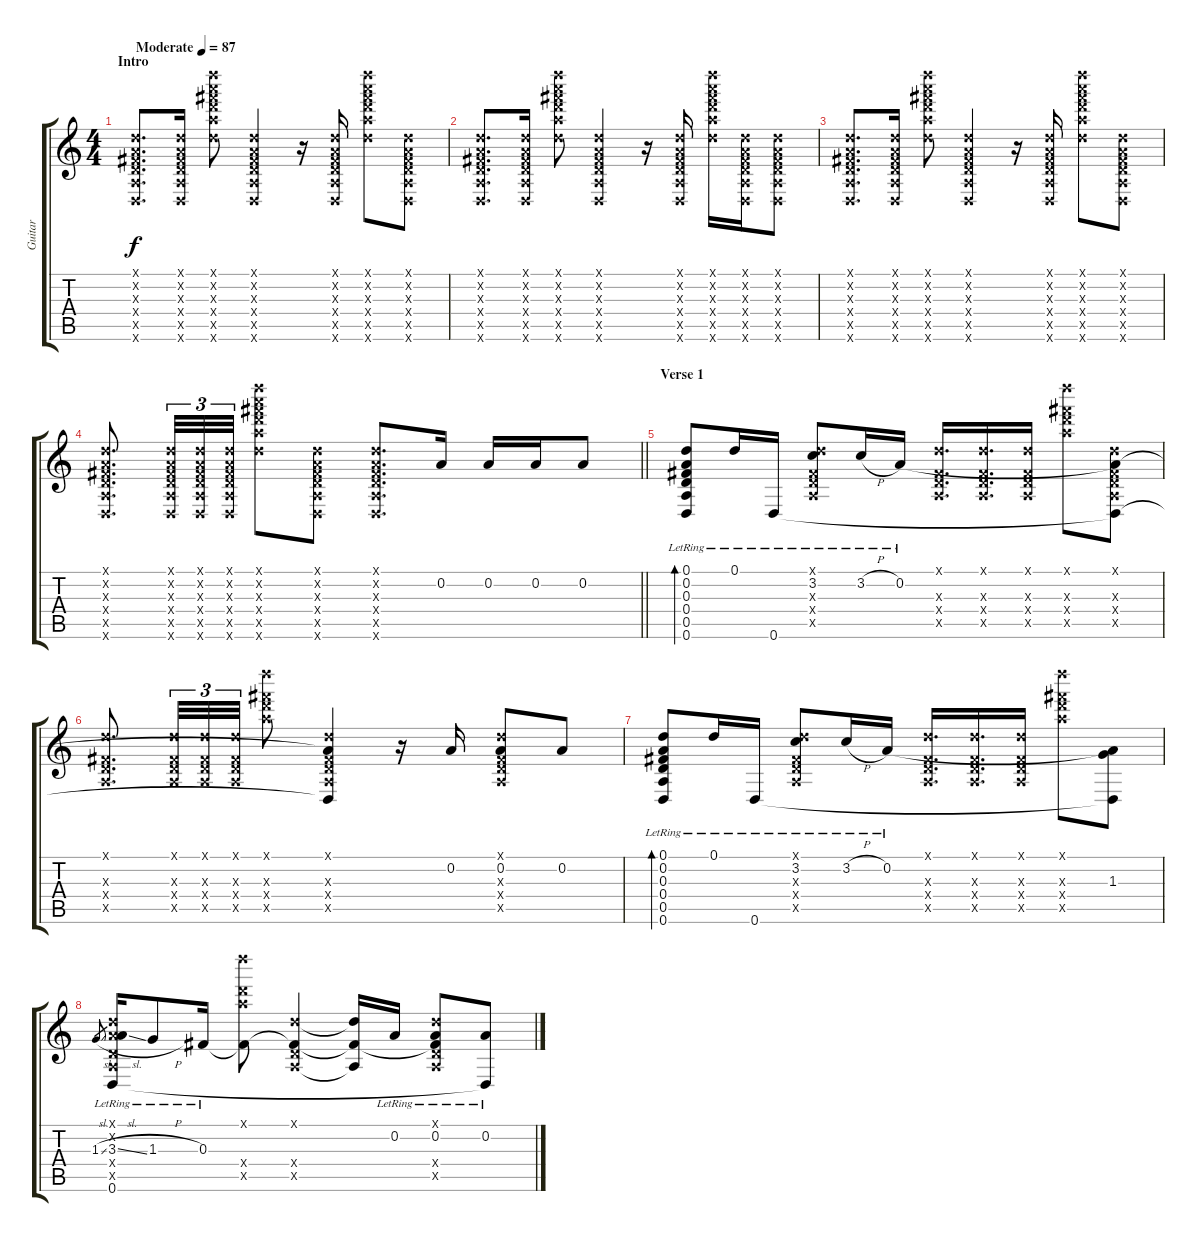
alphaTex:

\track ("Guitar" "Guitar") {instrument acousticguitarsteel}
\staff {score tabs}
\tuning (D4 A3 Gb3 D3 A2 D2) {hide}
\ts (4 4)
\section ("" "Intro")
\tempo (87 "Moderate")
\clef g2
\ks c
(0.1{x} 0.2{x} 0.3{x} 0.4{x} 0.5{x} 0.6{x}).8{d txt "" dy f instrument acousticguitarsteel} (0.1{x} 0.2{x} 0.3{x} 0.4{x} 0.5{x} 0.6{x}).16 (24.1{x} 24.2{x} 24.3{x} 24.4{x} 24.5{x} 24.6{x}).8 (0.1{x} 0.2{x} 0.3{x} 0.4{x} 0.5{x} 0.6{x}).4 r.16 (0.1{x} 0.2{x} 0.3{x} 0.4{x} 0.5{x} 0.6{x}).16 (24.1{x} 24.2{x} 24.3{x} 24.4{x} 24.5{x} 24.6{x}).8 (0.1{x} 0.2{x} 0.3{x} 0.4{x} 0.5{x} 0.6{x}).8 |
(0.1{x} 0.2{x} 0.3{x} 0.4{x} 0.5{x} 0.6{x}).8{d} (0.1{x} 0.2{x} 0.3{x} 0.4{x} 0.5{x} 0.6{x}).16 (24.1{x} 24.2{x} 24.3{x} 24.4{x} 24.5{x} 24.6{x}).8 (0.1{x} 0.2{x} 0.3{x} 0.4{x} 0.5{x} 0.6{x}).4 r.16 (0.1{x} 0.2{x} 0.3{x} 0.4{x} 0.5{x} 0.6{x}).16 (24.1{x} 24.2{x} 24.3{x} 24.4{x} 24.5{x} 24.6{x}).16 (0.1{x} 0.2{x} 0.3{x} 0.4{x} 0.5{x} 0.6{x}).16 (0.1{x} 0.2{x} 0.3{x} 0.4{x} 0.5{x} 0.6{x}).8 |
(0.1{x} 0.2{x} 0.3{x} 0.4{x} 0.5{x} 0.6{x}).8{d} (0.1{x} 0.2{x} 0.3{x} 0.4{x} 0.5{x} 0.6{x}).16 (24.1{x} 24.2{x} 24.3{x} 24.4{x} 24.5{x} 24.6{x}).8 (0.1{x} 0.2{x} 0.3{x} 0.4{x} 0.5{x} 0.6{x}).4 r.16 (0.1{x} 0.2{x} 0.3{x} 0.4{x} 0.5{x} 0.6{x}).16 (24.1{x} 24.2{x} 24.3{x} 24.4{x} 24.5{x} 24.6{x}).8 (0.1{x} 0.2{x} 0.3{x} 0.4{x} 0.5{x} 0.6{x}).8 |
\barLineRight lightlight
(0.1{x} 0.2{x} 0.3{x} 0.4{x} 0.5{x} 0.6{x}).8{d} (0.1{x} 0.2{x} 0.3{x} 0.4{x} 0.5{x} 0.6{x}).32{tu (3 2)} (0.1{x} 0.2{x} 0.3{x} 0.4{x} 0.5{x} 0.6{x}).32{tu (3 2)} (0.1{x} 0.2{x} 0.3{x} 0.4{x} 0.5{x} 0.6{x}).32{tu (3 2)} (24.1{x} 24.2{x} 24.3{x} 24.4{x} 24.5{x} 24.6{x}).8 (0.1{x} 0.2{x} 0.3{x} 0.4{x} 0.5{x} 0.6{x}).8 (0.1{x} 0.2{x} 0.3{x} 0.4{x} 0.5{x} 0.6{x}).8{d} 0.2.16 0.2.16 0.2.16 0.2.8 |
\section ("" "Verse 1")
(0.1{lr} 0.2{lr} 0.3{lr} 0.4{lr} 0.5{lr} 0.6{lr}).8{bd 30} 0.1{lr}.16 0.6{lr}.16 (0.1{x} 3.2{lr} 0.3{x} 0.4{x} 0.5{x}).8 3.2{h lr}.16 0.2{lr}.16 (0.1{x} 0.3{x} 0.4{x} 0.5{x}).16{d} (0.1{x} 0.3{x} 0.4{x} 0.5{x}).16{d} (0.1{x} 0.3{x} 0.4{x} 0.5{x}).16 (24.1{x} 24.3{x} 24.4{x} 24.5{x}).8 (0.1{x} 0.2{t} 0.3{x} 0.4{x} 0.5{x} 0.6{t}).8 |
(0.1{x} 0.3{x} 0.4{x} 0.5{x}).8{d} (0.1{x} 0.3{x} 0.4{x} 0.5{x}).32{tu (3 2)} (0.1{x} 0.3{x} 0.4{x} 0.5{x}).32{tu (3 2)} (0.1{x} 0.3{x} 0.4{x} 0.5{x}).32{tu (3 2)} (24.1{x} 24.3{x} 24.4{x} 24.5{x}).8 (0.1{x} 0.2{t} 0.3{x} 0.4{x} 0.5{x} 0.6{t}).4 r.16 0.2.16 (0.1{x} 0.2 0.3{x} 0.4{x} 0.5{x}).8 0.2.8 |
(0.1{lr} 0.2{lr} 0.3{lr} 0.4{lr} 0.5{lr} 0.6{lr}).8{bd 30} 0.1{lr}.16 0.6{lr}.16 (0.1{x} 3.2{lr} 0.3{x} 0.4{x} 0.5{x}).8 3.2{h lr}.16 0.2{lr}.16 (0.1{x} 0.3{x} 0.4{x} 0.5{x}).16{d} (0.1{x} 0.3{x} 0.4{x} 0.5{x}).16{d} (0.1{x} 0.3{x} 0.4{x} 0.5{x}).16 (24.1{x} 24.3{x} 24.4{x} 24.5{x}).8 (0.2{t} 1.3 0.6{t}).8 |
1.3{sl}.8{gr} (0.1{x} 0.2{x} 3.3{sl lr} 0.4{x} 0.5{x} 0.6{lr}).16 1.3{h lr}.8 0.3{lr}.16 (24.1{x} 0.3{t} 24.4{x} 24.5{x}).8 (0.1{x} 0.3{t} 0.4{x} 0.5{x}).4 (0.1{t} 0.3{t} 0.5{t}).16 0.2{lr}.16 (0.1{x} 0.2{lr} 0.3{t} 0.4{x} 0.5{x}).8 (0.2{lr} 0.6{t}).8
